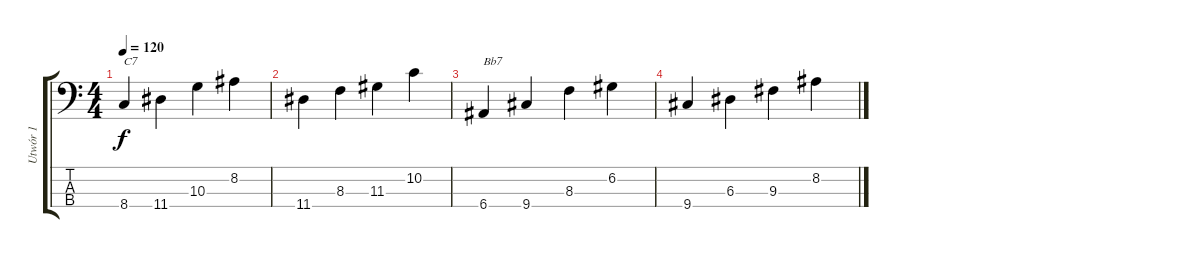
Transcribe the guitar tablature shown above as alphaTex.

\track ("Utwór 1" "Utwór 1") {instrument acousticguitarnylon}
\staff {score tabs}
\tuning (G2 D2 A1 E1) {hide}
\ts (4 4)
\tempo 120
\clef f4
\ks c
8.4.4{txt "C7" dy f instrument acousticguitarnylon} 11.4.4 10.3.4 8.2.4 |
11.4.4 8.3.4 11.3.4 10.2.4 |
6.4.4{txt "Bb7"} 9.4.4 8.3.4 6.2.4 |
9.4.4 6.3.4 9.3.4 8.2.4
